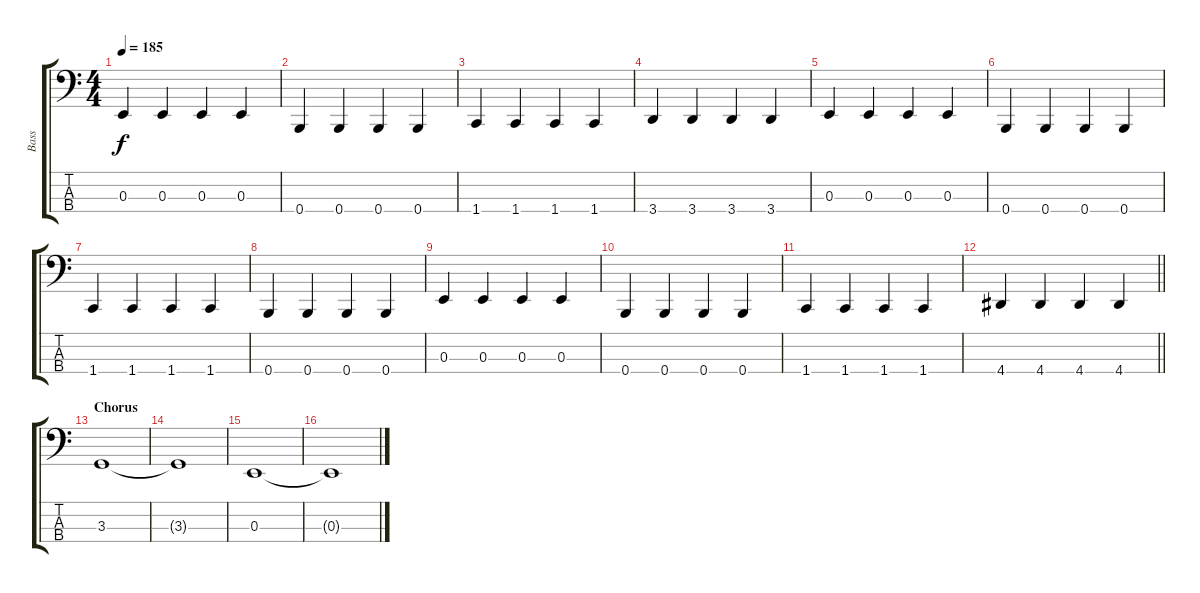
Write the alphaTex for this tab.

\track ("Bass" "Bass") {instrument electricbassfinger}
\staff {score tabs}
\tuning (D2 A1 E1 B0) {hide}
\ts (4 4)
\tempo 185
\clef f4
\ks c
0.3.4{dy f} 0.3.4 0.3.4 0.3.4 |
0.4.4 0.4.4 0.4.4 0.4.4 |
1.4.4 1.4.4 1.4.4 1.4.4 |
3.4.4 3.4.4 3.4.4 3.4.4 |
0.3.4 0.3.4 0.3.4 0.3.4 |
0.4.4 0.4.4 0.4.4 0.4.4 |
1.4.4 1.4.4 1.4.4 1.4.4 |
0.4.4 0.4.4 0.4.4 0.4.4 |
0.3.4 0.3.4 0.3.4 0.3.4 |
0.4.4 0.4.4 0.4.4 0.4.4 |
1.4.4 1.4.4 1.4.4 1.4.4 |
\barLineRight lightlight
4.4.4 4.4.4 4.4.4 4.4.4 |
\section ("" "Chorus")
3.3.1 |
3.3{t}.1 |
0.3.1 |
0.3{t}.1
